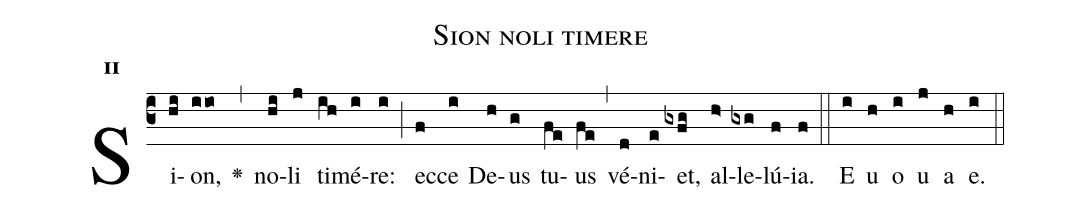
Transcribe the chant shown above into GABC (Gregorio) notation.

name:Sion noli timere;
office-part:Antiphona;
mode:2;
%%
initial-style: 1;
name: Sion noli timere
book: Antiphonae & Responsoria/Tomus I, p. 20;
occasion: Hebdomada I Adventus Sabbato;
office-part: Laudes Ant E;
user-notes: ;
commentary: ;
annotation: 2*-4d;
centering-scheme: english;
fontsize: 12;
font: OFLSortsMillGoudy;
height: 11;
width: 4.5;
%%
(c3)Si(hi)on,(iio) <v>\greheightstar</v>(,) no(hi)li(j) ti(ih)mé(i)re:(i) (;) ec(f)ce(i) De(h)us(g) tu(fe)us(fe) (,) vé(d)ni(e)et,(gxfg) al(h>)le(gxg)lú(f)ia.(f) (::)
E(i) u(h) o(i) u(j) a(h) e.(i) (::)
